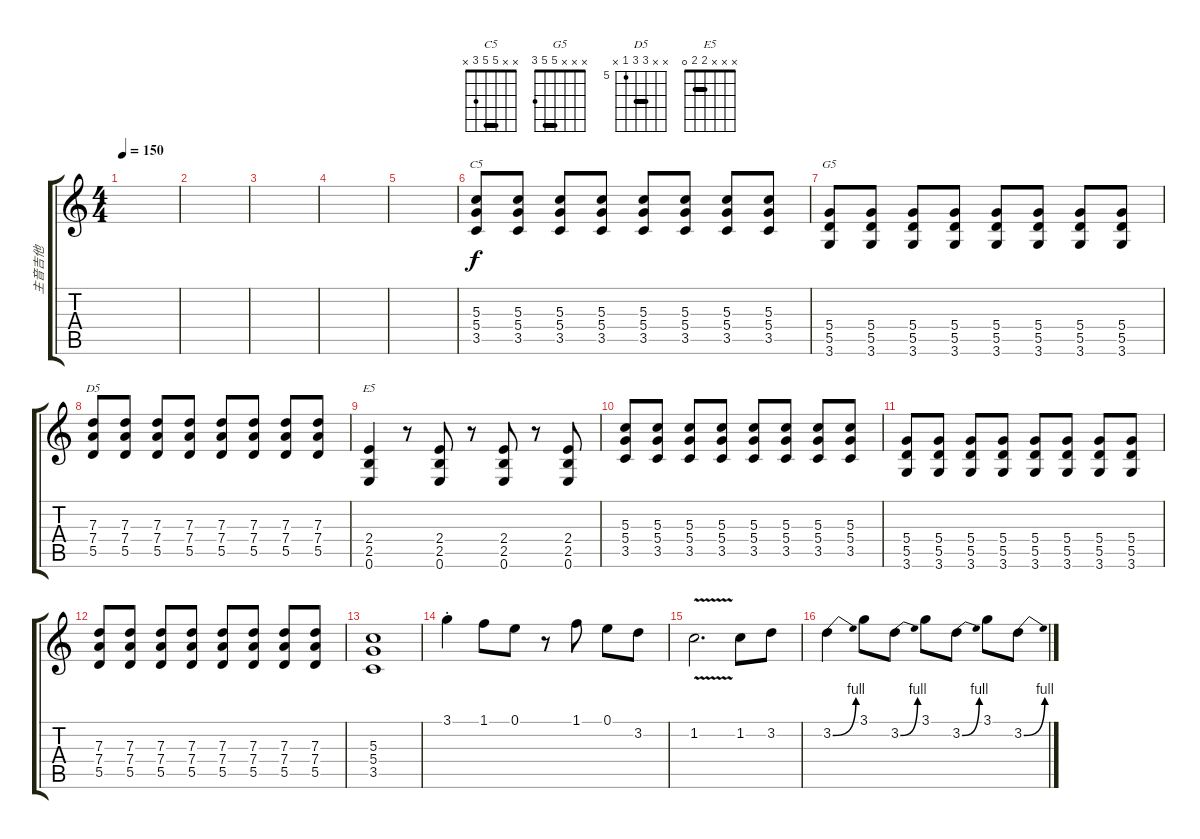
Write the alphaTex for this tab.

\track ("主音吉他" "主音吉他") {instrument distortionguitar}
\staff {score tabs}
\tuning (E4 B3 G3 D3 A2 E2) {hide}
\chord ("C5" x x 5 5 3 x) {barre 5}
\chord ("G5" x x x 5 5 3) {barre 5}
\chord ("D5" x x 7 7 5 x) {firstfret 5 barre 7}
\chord ("E5" x x x 2 2 0) {barre 2}
\ts (4 4)
\tempo 150
\clef g2
\ks c
|
|
|
|
|
(5.3 5.4 3.5).8{ch "C5"} (5.3 5.4 3.5).8 (5.3 5.4 3.5).8 (5.3 5.4 3.5).8 (5.3 5.4 3.5).8 (5.3 5.4 3.5).8 (5.3 5.4 3.5).8 (5.3 5.4 3.5).8 |
(5.4 5.5 3.6).8{ch "G5"} (5.4 5.5 3.6).8 (5.4 5.5 3.6).8 (5.4 5.5 3.6).8 (5.4 5.5 3.6).8 (5.4 5.5 3.6).8 (5.4 5.5 3.6).8 (5.4 5.5 3.6).8 |
(7.3 7.4 5.5).8{ch "D5"} (7.3 7.4 5.5).8 (7.3 7.4 5.5).8 (7.3 7.4 5.5).8 (7.3 7.4 5.5).8 (7.3 7.4 5.5).8 (7.3 7.4 5.5).8 (7.3 7.4 5.5).8 |
(2.4 2.5 0.6).4{ch "E5"} r.8 (2.4 2.5 0.6).8 r.8 (2.4 2.5 0.6).8 r.8 (2.4 2.5 0.6).8 |
(5.3 5.4 3.5).8 (5.3 5.4 3.5).8 (5.3 5.4 3.5).8 (5.3 5.4 3.5).8 (5.3 5.4 3.5).8 (5.3 5.4 3.5).8 (5.3 5.4 3.5).8 (5.3 5.4 3.5).8 |
(5.4 5.5 3.6).8 (5.4 5.5 3.6).8 (5.4 5.5 3.6).8 (5.4 5.5 3.6).8 (5.4 5.5 3.6).8 (5.4 5.5 3.6).8 (5.4 5.5 3.6).8 (5.4 5.5 3.6).8 |
(7.3 7.4 5.5).8 (7.3 7.4 5.5).8 (7.3 7.4 5.5).8 (7.3 7.4 5.5).8 (7.3 7.4 5.5).8 (7.3 7.4 5.5).8 (7.3 7.4 5.5).8 (7.3 7.4 5.5).8 |
(5.3 5.4 3.5).1 |
3.1{st}.4 1.1.8 0.1.8 r.8 1.1.8 0.1.8 3.2.8 |
1.2{v}.2{d} 1.2.8 3.2.8 |
3.2{be (bend 0 0 60 4)}.4 3.1.8 3.2{be (bend 0 0 60 4)}.8 3.1.8 3.2{be (bend 0 0 60 4)}.8 3.1.8 3.2{be (bend 0 0 60 4)}.8
